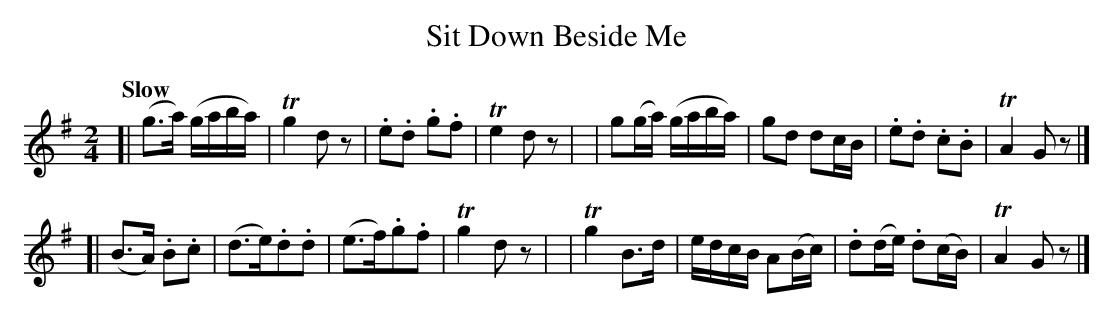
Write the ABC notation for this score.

X:1
T: Sit Down Beside Me
Q: "Slow"
M: 2/4
L: 1/8
K: G
[| (g>a)  (g/a/b/a/) | Tg2 dz | .e.d .g.f | Te2 dz |\
| g(g/a/) (g/a/b/a/) | gd dc/B/ | .e.d .c.B | TA2 Gz |]
[| (B>A) .B.c | (d>e).d.d | (e>f).g.f | Tg2 dz |\
| Tg2 B>d | e/d/c/B/ A(B/c/) | .d(d/e/) .d(c/B/) | TA2 Gz |]
